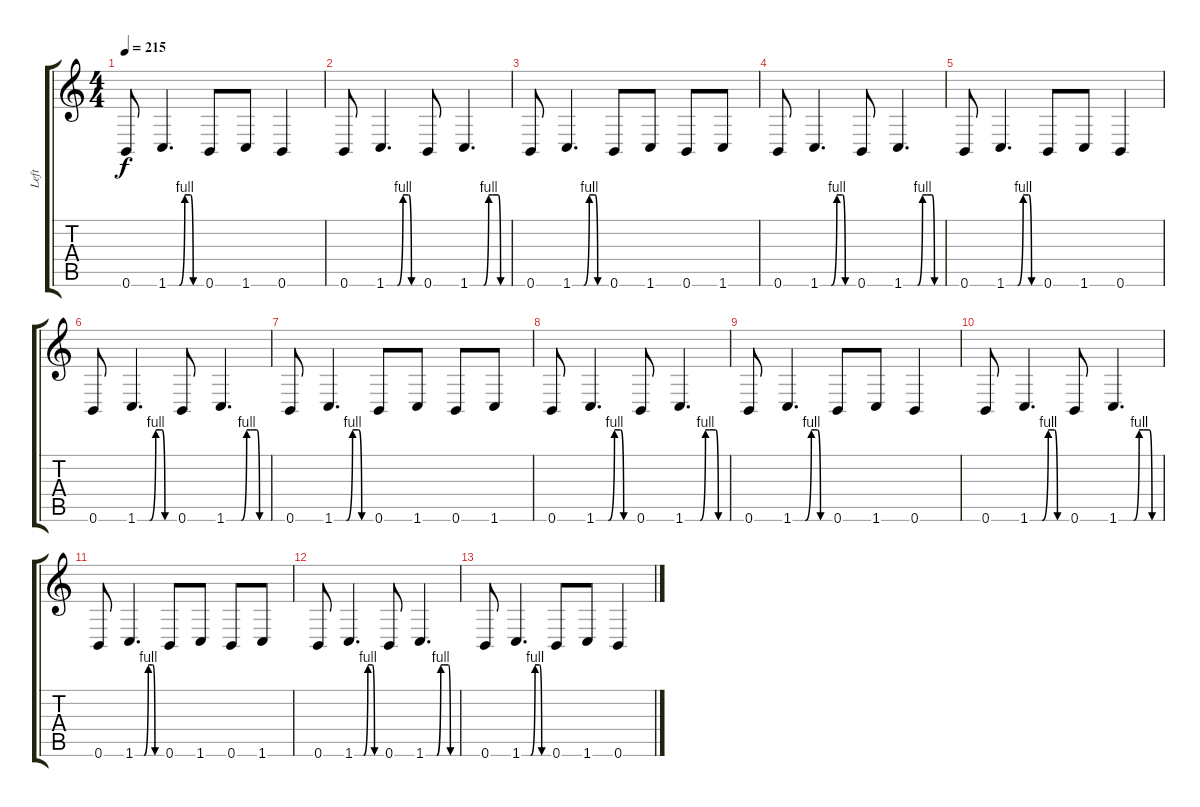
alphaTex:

\track ("Left" "Left") {instrument distortionguitar}
\staff {score tabs}
\tuning (Db4 Ab3 E3 B2 Gb2 B1) {hide}
\ts (4 4)
\tempo 215
\clef g2
\ks c
0.6.8{dy f} 1.6{be (custom 0 0 10 0 20 0 30 4 40 4 45 0 60 0)}.4{d} 0.6.8 1.6.8 0.6.4 |
0.6.8 1.6{be (custom 0 0 10 0 20 0 30 4 40 4 45 0 60 0)}.4{d} 0.6.8 1.6{be (custom 0 0 10 0 16 0 18 0 20 0 22 0 30 4 36 4 45 4 49 0 60 0)}.4{d} |
0.6.8 1.6{be (custom 0 0 10 0 20 0 30 4 40 4 45 0 60 0)}.4{d} 0.6.8 1.6.8 0.6.8 1.6.8 |
0.6.8 1.6{be (custom 0 0 10 0 20 0 30 4 40 4 45 0 60 0)}.4{d} 0.6.8 1.6{be (custom 0 0 10 0 16 0 18 0 20 0 22 0 30 4 36 4 45 4 49 0 60 0)}.4{d} |
0.6.8 1.6{be (custom 0 0 10 0 20 0 30 4 40 4 45 0 60 0)}.4{d} 0.6.8 1.6.8 0.6.4 |
0.6.8 1.6{be (custom 0 0 10 0 20 0 30 4 40 4 45 0 60 0)}.4{d} 0.6.8 1.6{be (custom 0 0 10 0 16 0 18 0 20 0 22 0 30 4 36 4 45 4 49 0 60 0)}.4{d} |
0.6.8 1.6{be (custom 0 0 10 0 20 0 30 4 40 4 45 0 60 0)}.4{d} 0.6.8 1.6.8 0.6.8 1.6.8 |
0.6.8 1.6{be (custom 0 0 10 0 20 0 30 4 40 4 45 0 60 0)}.4{d} 0.6.8 1.6{be (custom 0 0 10 0 16 0 18 0 20 0 22 0 30 4 36 4 45 4 49 0 60 0)}.4{d} |
0.6.8 1.6{be (custom 0 0 10 0 20 0 30 4 40 4 45 0 60 0)}.4{d} 0.6.8 1.6.8 0.6.4 |
0.6.8 1.6{be (custom 0 0 10 0 20 0 30 4 40 4 45 0 60 0)}.4{d} 0.6.8 1.6{be (custom 0 0 10 0 16 0 18 0 20 0 22 0 30 4 36 4 45 4 49 0 60 0)}.4{d} |
0.6.8 1.6{be (custom 0 0 10 0 20 0 30 4 40 4 45 0 60 0)}.4{d} 0.6.8 1.6.8 0.6.8 1.6.8 |
0.6.8 1.6{be (custom 0 0 10 0 20 0 30 4 40 4 45 0 60 0)}.4{d} 0.6.8 1.6{be (custom 0 0 10 0 16 0 18 0 20 0 22 0 30 4 36 4 45 4 49 0 60 0)}.4{d} |
0.6.8 1.6{be (custom 0 0 10 0 20 0 30 4 40 4 45 0 60 0)}.4{d} 0.6.8 1.6.8 0.6.4
